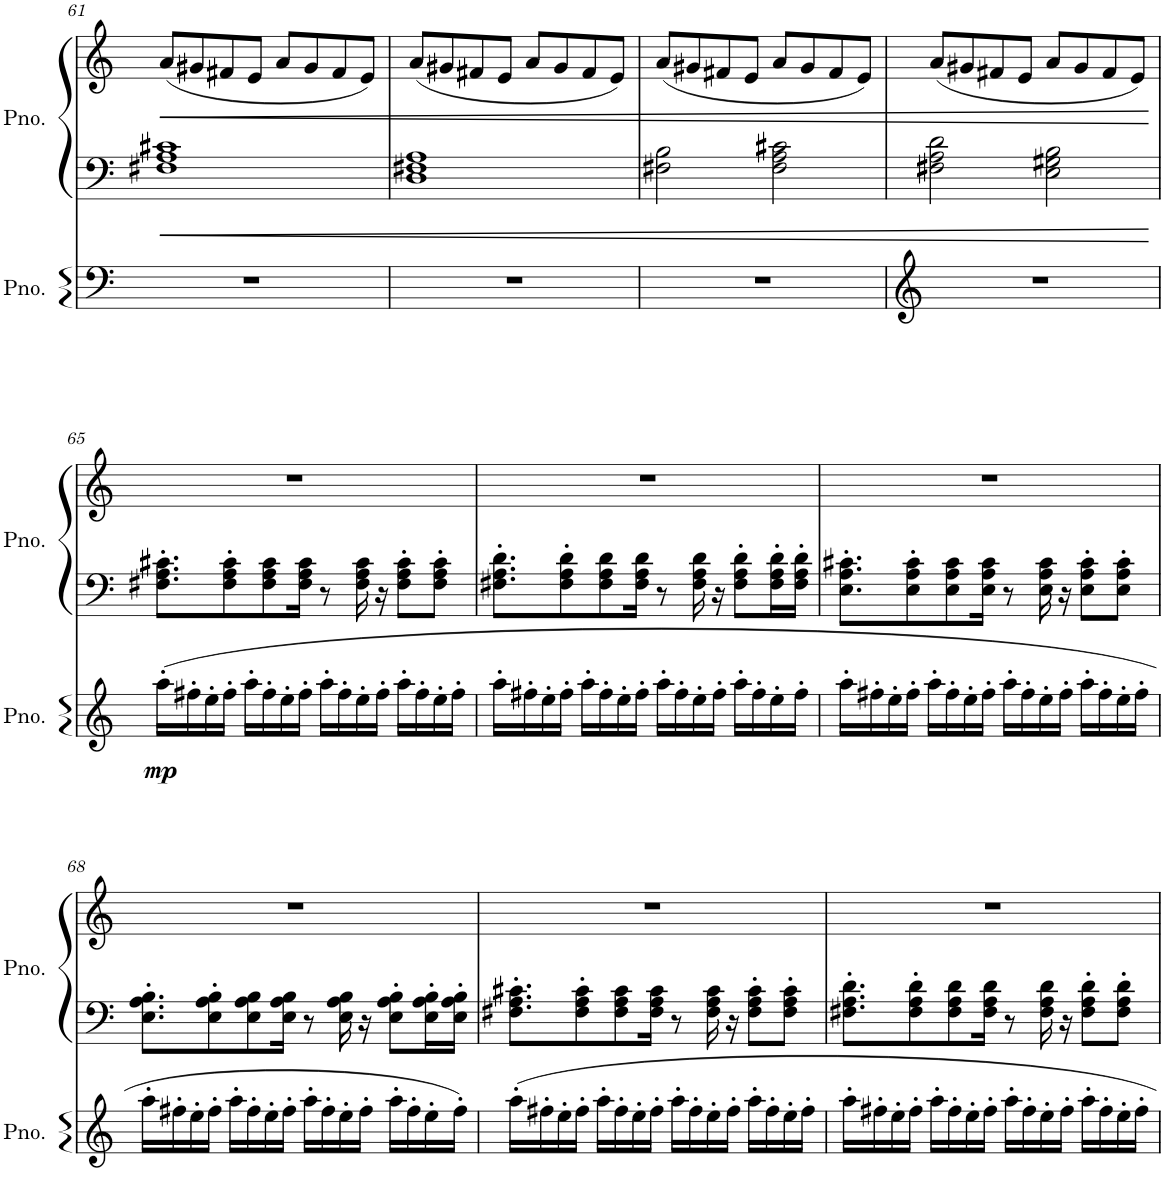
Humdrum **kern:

**kern	**dynam	**kern	**kern	**dynam
*part2	*part2	*part1	*part1	*part1
*staff3	*staff3	*staff2	*staff1	*staff1/2
*I"Piano	*	*I"Piano	*	*
*I'Pno.	*	*I'Pno.	*	*
!!LO:PB:g=z
*clefF4	*	*clefF4	*clefG2	*
*k[]	*	*k[]	*k[]	*
*M4/4	*	*M4/4	*M4/4	*
=61	=61	=61	=61	=61
!	!	!	!	!LO:HP:b
1r	.	1F#X 1A 1c#X	(8a/L	<
.	.	.	8g#X/	.
.	.	.	8f#X/	.
.	.	.	8e/J	.
.	.	.	8a/L	.
.	.	.	8g#/	.
.	.	.	8f#/	.
.	.	.	8e/J)	.
=62	=62	=62	=62	=62
1r	.	1D 1F#X 1A	(8a/L	.
.	.	.	8g#X/	.
.	.	.	8f#X/	.
.	.	.	8e/J	.
.	.	.	8a/L	.
.	.	.	8g#/	.
.	.	.	8f#/	.
.	.	.	8e/J)	.
=63	=63	=63	=63	=63
1r	.	2F#X\ 2B\	(8a/L	.
.	.	.	8g#X/	.
.	.	.	8f#X/	.
.	.	.	8e/J	.
.	.	2F#\ 2A\ 2c#X\	8a/L	.
.	.	.	8g#/	.
.	.	.	8f#/	.
.	.	.	8e/J)	.
=64	=64	=64	=64	=64
1r	.	2F#X\ 2A\ 2d\	(8a/L	.
.	.	.	8g#X/	.
.	.	.	8f#X/	.
.	.	.	8e/J	.
.	.	2E\ 2G#X\ 2B\	8a/L	.
.	.	.	8g#/	.
.	.	.	8f#/	.
.	.	.	8e/J)	.
.	.	.	.	[
!!LO:LB:g=z
=65	=65	=65	=65	=65
!	!LO:DY:b	!	!	!
(16aa'\LL	mp	8.F#X\' 8.A\' 8.c#X\'L	1r	.
16ff#X'\	.	.	.	.
16ee'\	.	.	.	.
16ff#'\JJ	.	8F#\' 8A\' 8c#\'	.	.
16aa'\LL	.	.	.	.
16ff#'\	.	8F#\ 8A\ 8c#\	.	.
16ee'\	.	.	.	.
16ff#'\JJ	.	16F#\ 16A\ 16c#\Jk	.	.
16aa'\LL	.	8r	.	.
16ff#'\	.	.	.	.
16ee'\	.	16F#\ 16A\ 16c#\	.	.
16ff#'\JJ	.	16r	.	.
16aa'\LL	.	8F#\' 8A\' 8c#\'L	.	.
16ff#'\	.	.	.	.
16ee'\	.	8F#\' 8A\' 8c#\'J	.	.
16ff#'\JJ	.	.	.	.
=66	=66	=66	=66	=66
16aa'\LL	.	8.F#X\' 8.A\' 8.d\'L	1r	.
16ff#X'\	.	.	.	.
16ee'\	.	.	.	.
16ff#'\JJ	.	8F#\' 8A\' 8d\'	.	.
16aa'\LL	.	.	.	.
16ff#'\	.	8F#\ 8A\ 8d\	.	.
16ee'\	.	.	.	.
16ff#'\JJ	.	16F#\ 16A\ 16d\Jk	.	.
16aa'\LL	.	8r	.	.
16ff#'\	.	.	.	.
16ee'\	.	16F#\ 16A\ 16d\	.	.
16ff#'\JJ	.	16r	.	.
16aa'\LL	.	8F#\' 8A\' 8d\'L	.	.
16ff#'\	.	.	.	.
16ee'\	.	16F#\' 16A\' 16d\'L	.	.
16ff#'\JJ	.	16F#\' 16A\' 16d\'JJ	.	.
=67	=67	=67	=67	=67
16aa'\LL	.	8.E\' 8.A\' 8.c#X\'L	1r	.
16ff#X'\	.	.	.	.
16ee'\	.	.	.	.
16ff#'\JJ	.	8E\' 8A\' 8c#\'	.	.
16aa'\LL	.	.	.	.
16ff#'\	.	8E\ 8A\ 8c#\	.	.
16ee'\	.	.	.	.
16ff#'\JJ	.	16E\ 16A\ 16c#\Jk	.	.
16aa'\LL	.	8r	.	.
16ff#'\	.	.	.	.
16ee'\	.	16E\ 16A\ 16c#\	.	.
16ff#'\JJ	.	16r	.	.
16aa'\LL	.	8E\' 8A\' 8c#\'L	.	.
16ff#'\	.	.	.	.
16ee'\	.	8E\' 8A\' 8c#\'J	.	.
16ff#'\JJ	.	.	.	.
!!LO:LB:g=z
=68	=68	=68	=68	=68
16aa'\LL	.	8.E\' 8.A\' 8.B\'L	1r	.
16ff#X'\	.	.	.	.
16ee'\	.	.	.	.
16ff#'\JJ	.	8E\' 8A\' 8B\'	.	.
16aa'\LL	.	.	.	.
16ff#'\	.	8E\ 8A\ 8B\	.	.
16ee'\	.	.	.	.
16ff#'\JJ	.	16E\ 16A\ 16B\Jk	.	.
16aa'\LL	.	8r	.	.
16ff#'\	.	.	.	.
16ee'\	.	16E\ 16A\ 16B\	.	.
16ff#'\JJ	.	16r	.	.
16aa'\LL	.	8E\' 8A\' 8B\'L	.	.
16ff#'\	.	.	.	.
16ee'\	.	16E\' 16A\' 16B\'L	.	.
16ff#'\JJ)	.	16E\' 16A\' 16B\'JJ	.	.
=69	=69	=69	=69	=69
16aa'\LL	.	8.F#X\' 8.A\' 8.c#X\'L	1r	.
16ff#X'\	.	.	.	.
16ee'\	.	.	.	.
16ff#'\JJ	.	8F#\' 8A\' 8c#\'	.	.
16aa'\LL	.	.	.	.
16ff#'\	.	8F#\ 8A\ 8c#\	.	.
16ee'\	.	.	.	.
16ff#'\JJ	.	16F#\ 16A\ 16c#\Jk	.	.
16aa'\LL	.	8r	.	.
16ff#'\	.	.	.	.
16ee'\	.	16F#\ 16A\ 16c#\	.	.
16ff#'\JJ	.	16r	.	.
16aa'\LL	.	8F#\' 8A\' 8c#\'L	.	.
16ff#'\	.	.	.	.
16ee'\	.	8F#\' 8A\' 8c#\'J	.	.
16ff#'\JJ	.	.	.	.
=70	=70	=70	=70	=70
16aa'\LL	.	8.F#X\' 8.A\' 8.d\'L	1r	.
16ff#X'\	.	.	.	.
16ee'\	.	.	.	.
16ff#'\JJ	.	8F#\' 8A\' 8d\'	.	.
16aa'\LL	.	.	.	.
16ff#'\	.	8F#\ 8A\ 8d\	.	.
16ee'\	.	.	.	.
16ff#'\JJ	.	16F#\ 16A\ 16d\Jk	.	.
16aa'\LL	.	8r	.	.
16ff#'\	.	.	.	.
16ee'\	.	16F#\ 16A\ 16d\	.	.
16ff#'\JJ	.	16r	.	.
16aa'\LL	.	8F#\' 8A\' 8d\'L	.	.
16ff#'\	.	.	.	.
16ee'\	.	8F#\' 8A\' 8d\'J	.	.
16ff#'\JJ	.	.	.	.
=	=	=	=	=
*-	*-	*-	*-	*-
